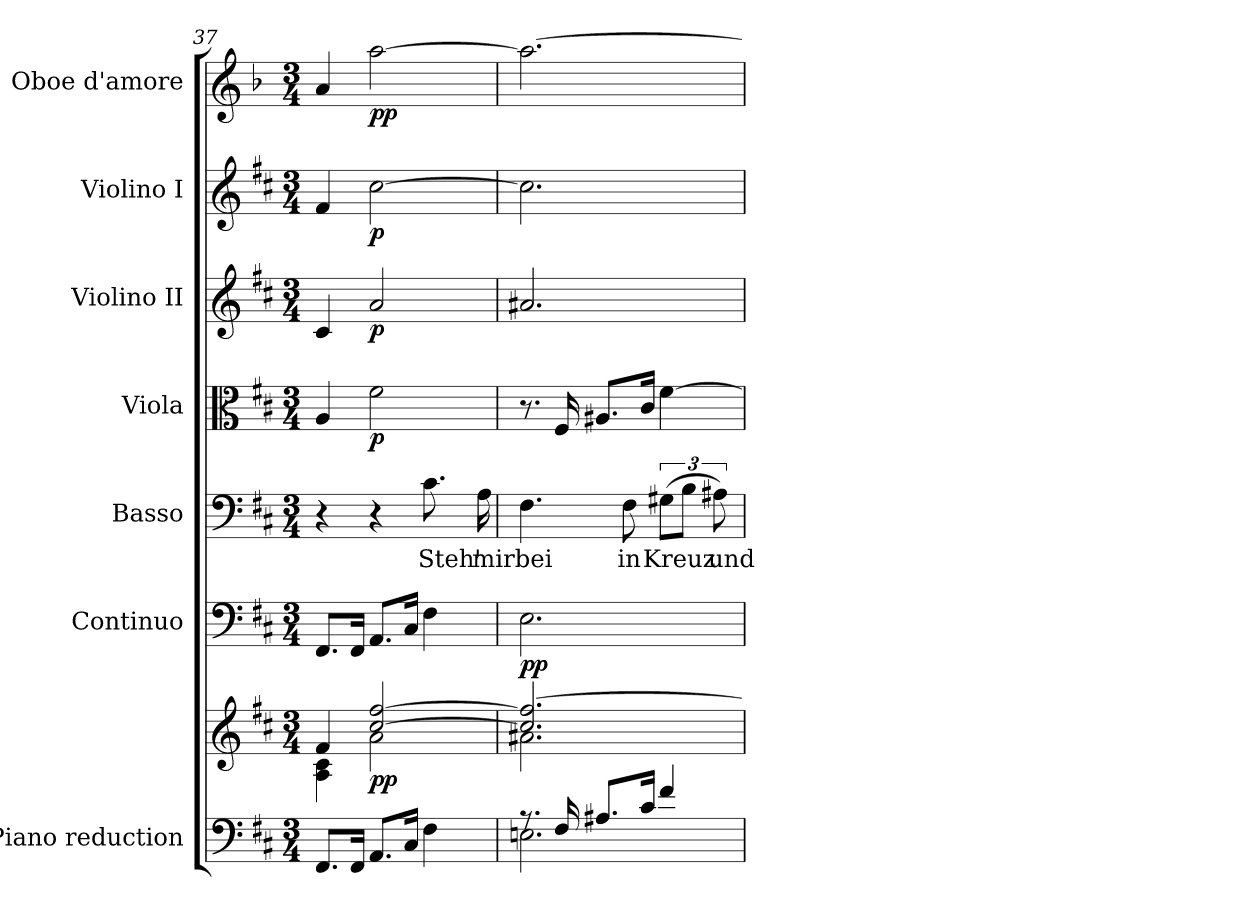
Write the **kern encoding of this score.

**kern	**kern	**dynam	**kern	**dynam	**kern	**text	**kern	**dynam	**kern	**dynam	**kern	**dynam	**kern	**dynam
*part7	*part7	*part7	*part6	*part6	*part5	*part5	*part4	*part4	*part3	*part3	*part2	*part2	*part1	*part1
*staff8	*staff7	*staff7/8	*staff6	*staff6	*staff5	*staff5	*staff4	*staff4	*staff3	*staff3	*staff2	*staff2	*staff1	*staff1
*I"Piano reduction	*	*	*I"Continuo	*	*I"Basso	*	*I"Viola	*	*I"Violino II	*	*I"Violino I	*	*I"Oboe d'amore	*
*I'Pno	*	*	*	*	*	*	*	*	*	*	*	*	*I'Ob	*
*clefF4	*clefG2	*	*clefF4	*	*clefF4	*	*clefC3	*	*clefG2	*	*clefG2	*	*clefG2	*
*	*	*	*	*	*	*	*	*	*	*	*	*	*ITrd2c3	*
*k[f#c#]	*k[f#c#]	*	*k[f#c#]	*	*k[f#c#]	*	*k[f#c#]	*	*k[f#c#]	*	*k[f#c#]	*	*k[f#c#]	*
*M3/4	*M3/4	*	*M3/4	*	*M3/4	*	*M3/4	*	*M3/4	*	*M3/4	*	*M3/4	*
=37	=37	=37	=37	=37	=37	=37	=37	=37	=37	=37	=37	=37	=37	=37
*	*^	*	*	*	*	*	*	*	*	*	*	*	*	*
8.FF#/L	4f#/	4A\ 4c#\	.	8.FF#/L	.	4r	.	4A/	.	4c#/	.	4f#/	.	4f#/	.
16FF#/Jk	.	.	.	16FF#/Jk	.	.	.	.	.	.	.	.	.	.	.
!	!	!	!LO:DY:b	!	!	!	!	!	!LO:DY:b	!	!LO:DY:b	!	!LO:DY:b	!	!LO:DY:b
8.AA/L	[2cc#/ [2ff#/	2a\	pp	8.AA/L	.	4r	.	2f#\	p	2a/	p	[2cc#\	p	[2ff#\	pp
16C#/Jk	.	.	.	16C#/Jk	.	.	.	.	.	.	.	.	.	.	.
!	!	!	!	!	!	!	!LO:LY:b	!	!	!	!	!	!	!	!
4F#\	.	.	.	4F#\	.	8.c#\	Steh'	.	.	.	.	.	.	.	.
!	!	!	!	!	!	!	!LO:LY:b	!	!	!	!	!	!	!	!
.	.	.	.	.	.	16A\	mir	.	.	.	.	.	.	.	.
=38	=38	=38	=38	=38	=38	=38	=38	=38	=38	=38	=38	=38	=38	=38	=38
*^	*	*	*	*	*	*	*	*	*	*	*	*	*	*	*
!	!	!	!	!	!	!LO:DY:b	!	!LO:LY:b	!	!	!	!	!	!	!	!
*	*	*	*^	*	*	*	*	*	*	*	*	*	*	*	*	*
8.rA	2.En\	2.cc#/] 2.ff#/_	2.a#X\	4ryy	.	2.E\	pp	4.F#\	bei	8.r	.	2.a#X/	.	2.cc#\]	.	2.ff#\_	.
!	!	!	!	!	!	!	!	!	!	!	!LO:DY:b	!	!	!	!	!	!
!	!	!	!	!	!	!	!	!	!	!	!LO:DY:n=1:b	!	!	!	!	!	!
16F#/	.	.	.	.	.	.	.	.	.	16F#/	other-dynamics f	.	.	.	.	.	.
!	!	!	!	!	!LO:DY:b	!	!	!	!	!	!	!	!	!	!	!	!
!	!	!	!	!	!LO:DY:n=1:b	!	!	!	!	!	!	!	!	!	!	!	!
8.A#X/L	.	.	.	2ryy	other-dynamics f	.	.	.	.	8.A#X/L	.	.	.	.	.	.	.
!	!	!	!	!	!	!	!	!	!LO:LY:b	!	!	!	!	!	!	!	!
.	.	.	.	.	.	.	.	8F#\	in	.	.	.	.	.	.	.	.
16c#/Jk	.	.	.	.	.	.	.	.	.	16c#/Jk	.	.	.	.	.	.	.
!	!	!	!	!	!	!	!	!	!LO:LY:b	!	!	!	!	!	!	!	!
4f#/	.	.	.	.	.	.	.	(>12G#X\L	Kreuz	[4f#\	.	.	.	.	.	.	.
.	.	.	.	.	.	.	.	12B\J	.	.	.	.	.	.	.	.	.
!	!	!	!	!	!	!	!	!	!LO:LY:b	!	!	!	!	!	!	!	!
.	.	.	.	.	.	.	.	12A#X\)	und	.	.	.	.	.	.	.	.
*v	*v	*	*	*	*	*	*	*	*	*	*	*	*	*	*	*	*
*	*v	*v	*v	*	*	*	*	*	*	*	*	*	*	*	*	*
=	=	=	=	=	=	=	=	=	=	=	=	=	=	=
*-	*-	*-	*-	*-	*-	*-	*-	*-	*-	*-	*-	*-	*-	*-
